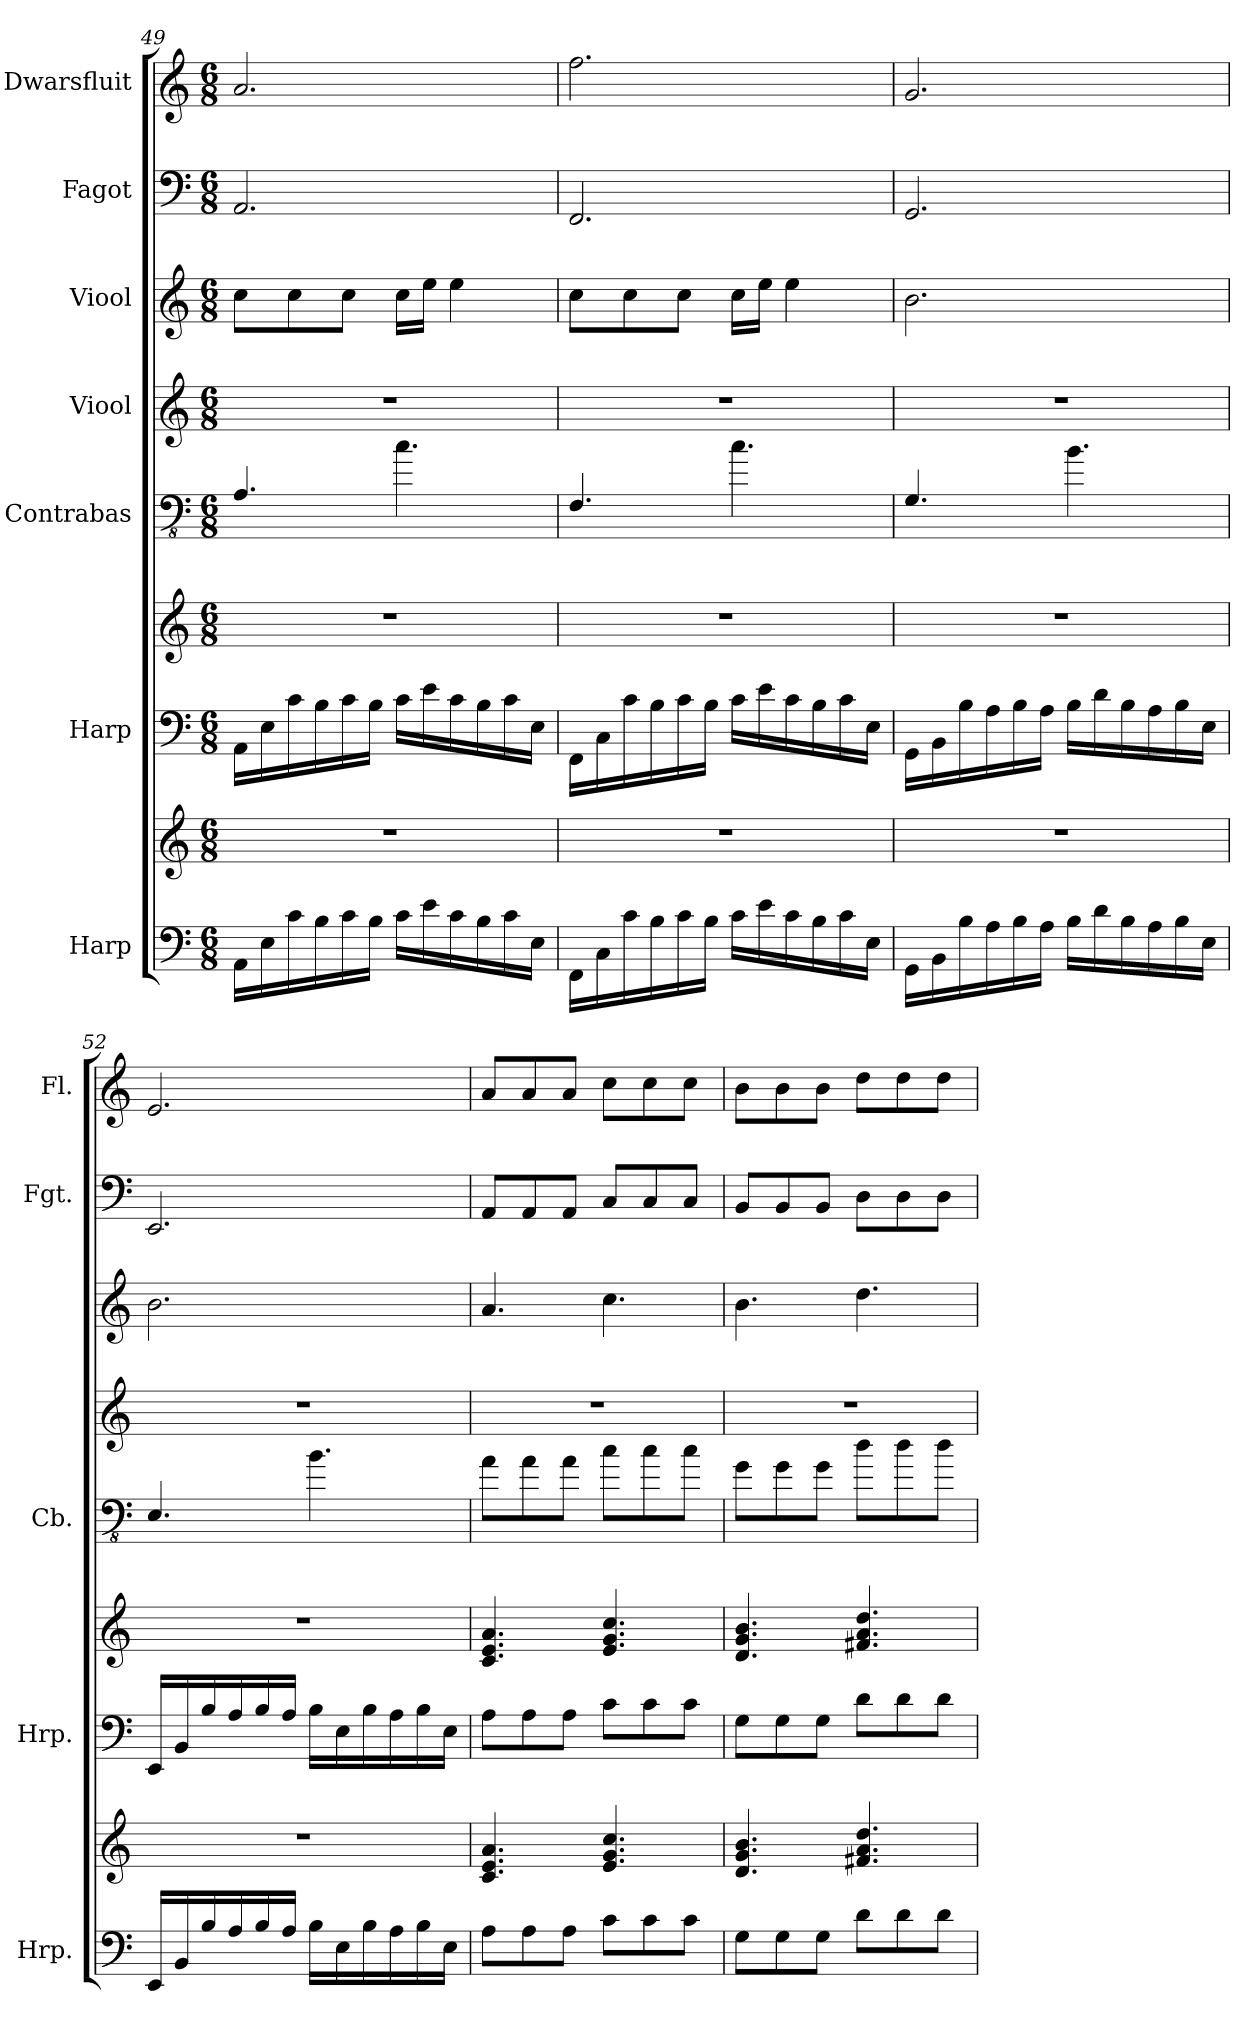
**kern	**kern	**kern	**kern	**kern	**kern	**kern	**kern	**kern
*part7	*part7	*part6	*part6	*part5	*part4	*part3	*part2	*part1
*staff9	*staff8	*staff7	*staff6	*staff5	*staff4	*staff3	*staff2	*staff1
*I"Harp	*	*I"Harp	*	*I"Contrabas	*I"Viool	*I"Viool	*I"Fagot	*I"Dwarsfluit
*I'Hrp.	*	*I'Hrp.	*	*I'Cb.	*	*	*I'Fgt.	*I'Fl.
!!LO:PB:g=z
*clefF4	*clefG2	*clefF4	*clefG2	*clefFv4	*clefG2	*clefG2	*clefF4	*clefG2
*	*	*	*	*ITrd7c12	*	*	*	*
*k[]	*k[]	*k[]	*k[]	*k[]	*k[]	*k[]	*k[]	*k[]
*M6/8	*M6/8	*M6/8	*M6/8	*M6/8	*M6/8	*M6/8	*M6/8	*M6/8
=49	=49	=49	=49	=49	=49	=49	=49	=49
16AA\LL	2.r	16AA\LL	2.r	4.AAA/	2.r	8cc\L	2.AA/	2.a/
16E\	.	16E\	.	.	.	.	.	.
16c\	.	16c\	.	.	.	8cc\	.	.
16B\	.	16B\	.	.	.	.	.	.
16c\	.	16c\	.	.	.	8cc\J	.	.
16B\JJ	.	16B\JJ	.	.	.	.	.	.
16c\LL	.	16c\LL	.	4.C\	.	16cc\LL	.	.
16e\	.	16e\	.	.	.	16ee\JJ	.	.
16c\	.	16c\	.	.	.	4ee\	.	.
16B\	.	16B\	.	.	.	.	.	.
16c\	.	16c\	.	.	.	.	.	.
16E\JJ	.	16E\JJ	.	.	.	.	.	.
=50	=50	=50	=50	=50	=50	=50	=50	=50
16FF\LL	2.r	16FF\LL	2.r	4.FFF/	2.r	8cc\L	2.FF/	2.ff\
16C\	.	16C\	.	.	.	.	.	.
16c\	.	16c\	.	.	.	8cc\	.	.
16B\	.	16B\	.	.	.	.	.	.
16c\	.	16c\	.	.	.	8cc\J	.	.
16B\JJ	.	16B\JJ	.	.	.	.	.	.
16c\LL	.	16c\LL	.	4.C\	.	16cc\LL	.	.
16e\	.	16e\	.	.	.	16ee\JJ	.	.
16c\	.	16c\	.	.	.	4ee\	.	.
16B\	.	16B\	.	.	.	.	.	.
16c\	.	16c\	.	.	.	.	.	.
16E\JJ	.	16E\JJ	.	.	.	.	.	.
=51	=51	=51	=51	=51	=51	=51	=51	=51
16GG\LL	2.r	16GG\LL	2.r	4.GGG/	2.r	2.b\	2.GG/	2.g/
16BB\	.	16BB\	.	.	.	.	.	.
16B\	.	16B\	.	.	.	.	.	.
16A\	.	16A\	.	.	.	.	.	.
16B\	.	16B\	.	.	.	.	.	.
16A\JJ	.	16A\JJ	.	.	.	.	.	.
16B\LL	.	16B\LL	.	4.BB\	.	.	.	.
16d\	.	16d\	.	.	.	.	.	.
16B\	.	16B\	.	.	.	.	.	.
16A\	.	16A\	.	.	.	.	.	.
16B\	.	16B\	.	.	.	.	.	.
16E\JJ	.	16E\JJ	.	.	.	.	.	.
!!LO:PB:g=z
=52	=52	=52	=52	=52	=52	=52	=52	=52
16EE/LL	2.r	16EE/LL	2.r	4.EEE/	2.r	2.b\	2.EE/	2.e/
16BB/	.	16BB/	.	.	.	.	.	.
16B/	.	16B/	.	.	.	.	.	.
16A/	.	16A/	.	.	.	.	.	.
16B/	.	16B/	.	.	.	.	.	.
16A/JJ	.	16A/JJ	.	.	.	.	.	.
16B\LL	.	16B\LL	.	4.BB\	.	.	.	.
16E\	.	16E\	.	.	.	.	.	.
16B\	.	16B\	.	.	.	.	.	.
16A\	.	16A\	.	.	.	.	.	.
16B\	.	16B\	.	.	.	.	.	.
16E\JJ	.	16E\JJ	.	.	.	.	.	.
=53	=53	=53	=53	=53	=53	=53	=53	=53
8A\L	4.c/ 4.e/ 4.a/	8A\L	4.c/ 4.e/ 4.a/	8AA\L	2.r	4.a/	8AA/L	8a/L
8A\	.	8A\	.	8AA\	.	.	8AA/	8a/
8A\J	.	8A\J	.	8AA\J	.	.	8AA/J	8a/J
8c\L	4.e/ 4.g/ 4.cc/	8c\L	4.e/ 4.g/ 4.cc/	8C\L	.	4.cc\	8C/L	8cc\L
8c\	.	8c\	.	8C\	.	.	8C/	8cc\
8c\J	.	8c\J	.	8C\J	.	.	8C/J	8cc\J
=54	=54	=54	=54	=54	=54	=54	=54	=54
8G\L	4.d/ 4.g/ 4.b/	8G\L	4.d/ 4.g/ 4.b/	8GG\L	2.r	4.b\	8BB/L	8b\L
8G\	.	8G\	.	8GG\	.	.	8BB/	8b\
8G\J	.	8G\J	.	8GG\J	.	.	8BB/J	8b\J
8d\L	4.f#X/ 4.a/ 4.dd/	8d\L	4.f#X/ 4.a/ 4.dd/	8D\L	.	4.dd\	8D\L	8dd\L
8d\	.	8d\	.	8D\	.	.	8D\	8dd\
8d\J	.	8d\J	.	8D\J	.	.	8D\J	8dd\J
=	=	=	=	=	=	=	=	=
*-	*-	*-	*-	*-	*-	*-	*-	*-
